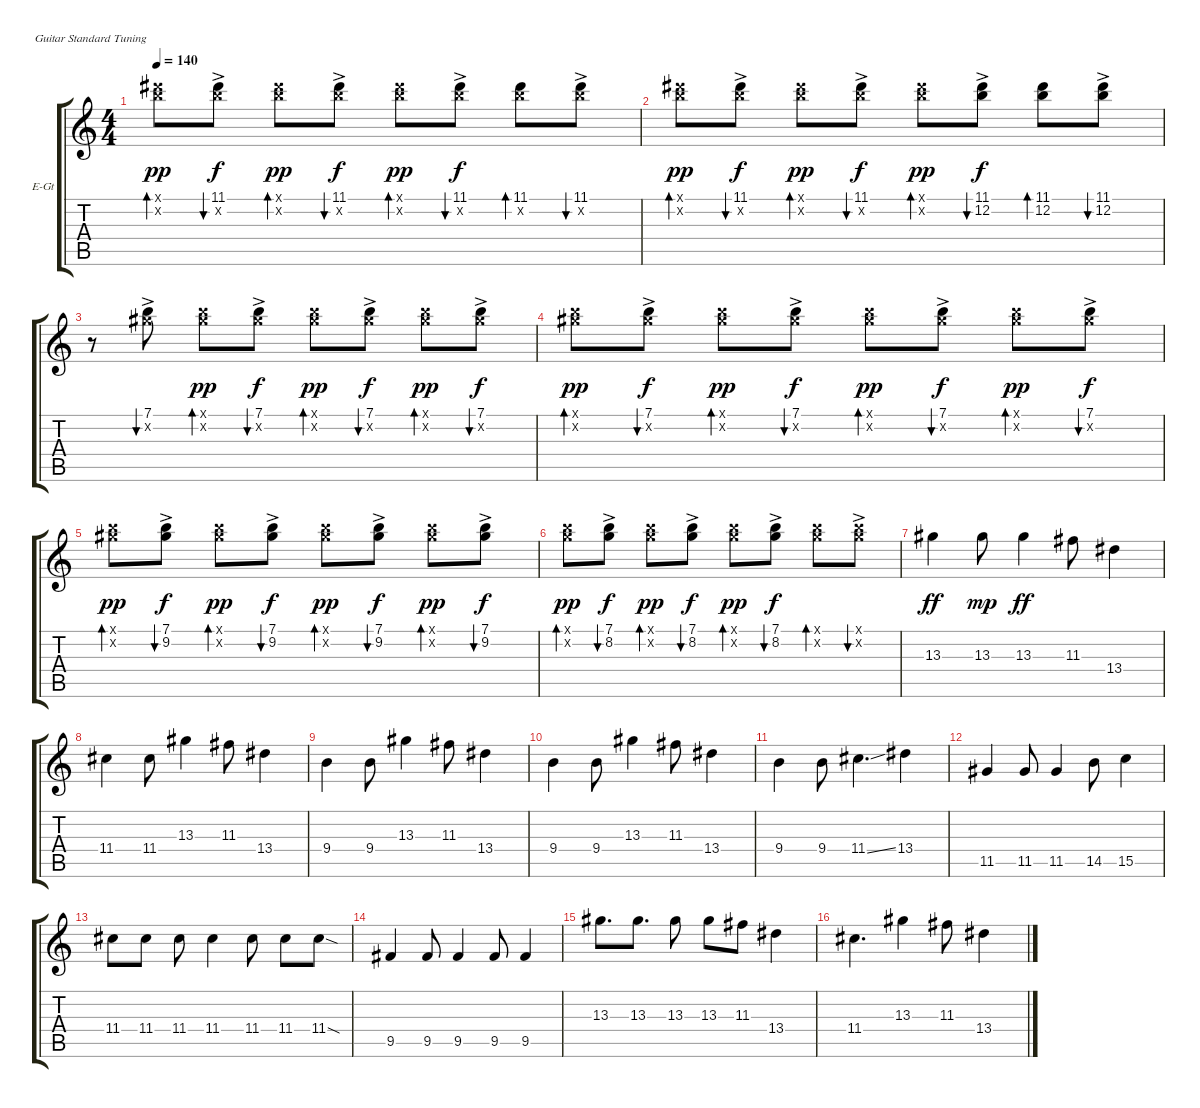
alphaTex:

\defaultSystemsLayout 4
\bracketExtendMode groupsimilarinstruments
\firstSystemTrackNameOrientation horizontal
\otherSystemsTrackNameOrientation horizontal
\track ("Cook" "E-Gt") {instrument electricguitarclean}
\staff {score tabs}
\tuning (E4 B3 G3 D3 A2 E2)
\ts (4 4)
\tempo 140
\clef g2
\ks c
(11.1{x} 12.2{x}).8{bd 51 dy pp} (11.1{ac} 12.2{x}).8{bu 51 dy f} (11.1{x} 12.2{x}).8{bd 51 dy pp} (11.1{ac} 12.2{x}).8{bu 51 dy f} (11.1{x} 12.2{x}).8{bd 51 dy pp} (11.1{ac} 12.2{x}).8{bu 51 dy f} (11.1 12.2{x}).8{bd 51} (11.1{ac} 12.2{x}).8{bu 51} |
(11.1{x} 12.2{x}).8{bd 51 dy pp} (11.1{ac} 12.2{x}).8{bu 51 dy f} (11.1{x} 12.2{x}).8{bd 51 dy pp} (11.1{ac} 12.2{x}).8{bu 51 dy f} (11.1{x} 12.2{x}).8{bd 51 dy pp} (11.1{ac} 12.2).8{bu 51 dy f} (11.1 12.2).8{bd 51} (11.1{ac} 12.2).8{bu 51} |
r.8 (7.1{ac} 9.2{x}).8{bu 51} (7.1{x} 9.2{x}).8{bd 51 dy pp} (7.1{ac} 9.2{x}).8{bu 51 dy f} (7.1{x} 9.2{x}).8{bd 51 dy pp} (7.1{ac} 9.2{x}).8{bu 51 dy f} (7.1{x} 9.2{x}).8{bd 51 dy pp} (7.1{ac} 9.2{x}).8{bu 51 dy f} |
(7.1{x} 9.2{x}).8{bd 51 dy pp} (7.1{ac} 9.2{x}).8{bu 51 dy f} (7.1{x} 9.2{x}).8{bd 51 dy pp} (7.1{ac} 9.2{x}).8{bu 51 dy f} (7.1{x} 9.2{x}).8{bd 51 dy pp} (7.1{ac} 9.2{x}).8{bu 51 dy f} (7.1{x} 9.2{x}).8{bd 51 dy pp} (7.1{ac} 9.2{x}).8{bu 51 dy f} |
(7.1{x} 9.2{x}).8{bd 51 dy pp} (7.1{ac} 9.2).8{bu 51 dy f} (7.1{x} 9.2{x}).8{bd 51 dy pp} (7.1{ac} 9.2).8{bu 51 dy f} (7.1{x} 9.2{x}).8{bd 51 dy pp} (7.1{ac} 9.2).8{bu 51 dy f} (7.1{x} 9.2{x}).8{bd 51 dy pp} (7.1{ac} 9.2).8{bu 51 dy f} |
(7.1{x} 8.2{x}).8{bd 51 dy pp} (7.1{ac} 8.2).8{bu 51 dy f} (7.1{x} 8.2{x}).8{bd 51 dy pp} (7.1{ac} 8.2).8{bu 51 dy f} (7.1{x} 8.2{x}).8{bd 51 dy pp} (7.1{ac} 8.2).8{bu 51 dy f} (7.1{x} 8.2{x}).8{bd 51} (7.1{ac x} 8.2{x}).8{bu 51} |
13.3.4{dy ff} 13.3.8{dy mp} 13.3.4{dy ff} 11.3.8 13.4.4 |
11.4.4 11.4.8 13.3.4 11.3.8 13.4.4 |
9.4.4 9.4.8 13.3.4 11.3.8 13.4.4 |
9.4.4 9.4.8 13.3.4 11.3.8 13.4.4 |
9.4.4 9.4.8 11.4{ss}.4{d} 13.4.4 |
11.5.4 11.5.8 11.5.4 14.5.8 15.5.4 |
11.4.8 11.4.8 11.4.8 11.4.4 11.4.8 11.4.8 11.4{sod}.8 |
9.5.4 9.5.8 9.5.4 9.5.8 9.5.4 |
13.3.8{d} 13.3.8{d} 13.3.8 13.3.8 11.3.8 13.4.4 |
11.4.4{d} 13.3.4 11.3.8 13.4.4
